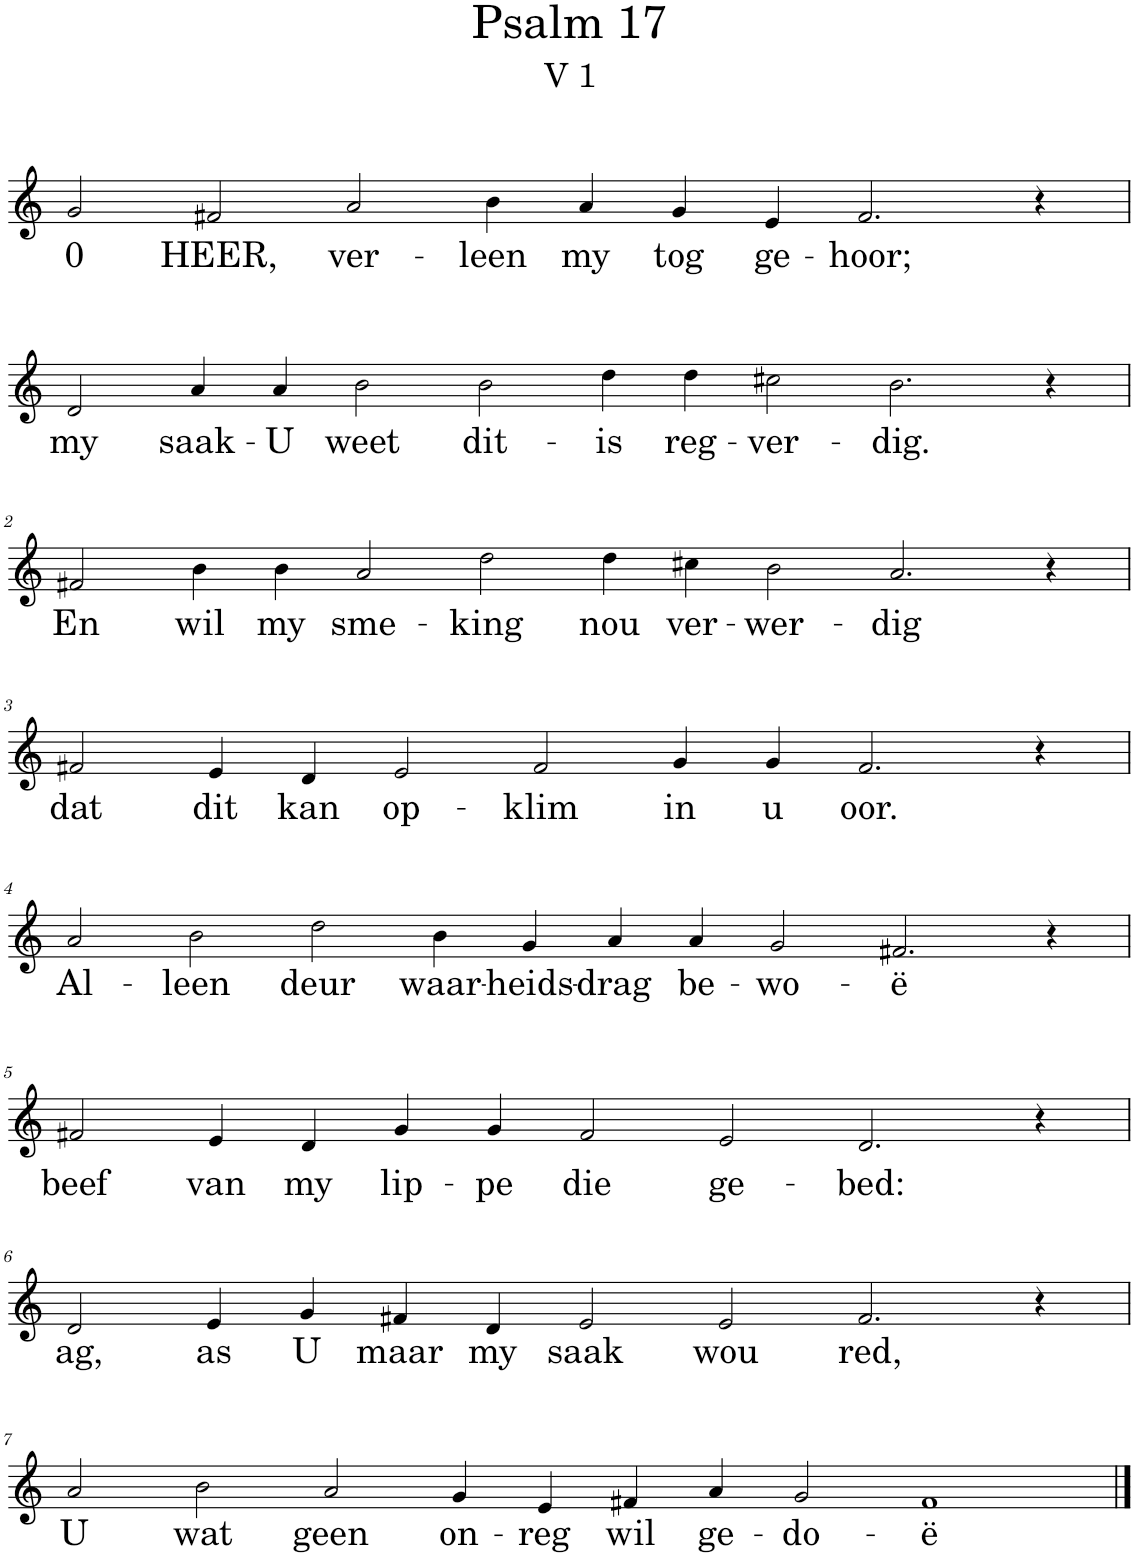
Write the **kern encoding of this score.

**kern	**text
*part1	*part1
*staff1	*staff1
*I"Pipe Organ	*
*I'Org.	*
*clefG2	*
*k[]	*
*M16/4	*
=	=
!	!LO:LY:b
2g/	0
!	!LO:LY:b
2f#X/	HEER,
!	!LO:LY:b
2a/	ver-
!	!LO:LY:b
4b\	-leen
!	!LO:LY:b
4a/	my
!	!LO:LY:b
4g/	tog
!	!LO:LY:b
4e/	ge-
!	!LO:LY:b
2.f#/	-hoor;
4r	.
!!LO:LB:g=z
=1	=1
!	!LO:LY:b
2d/	my
!	!LO:LY:b
4a/	saak-
!	!LO:LY:b
4a/	-U
!	!LO:LY:b
2b\	weet
!	!LO:LY:b
2b\	dit-
!	!LO:LY:b
4dd\	-is
!	!LO:LY:b
4dd\	reg-
!	!LO:LY:b
2cc#X\	-ver-
!	!LO:LY:b
2.b\	-dig.
4r	.
!!LO:LB:g=z
=2	=2
!	!LO:LY:b
2f#X/	En
!	!LO:LY:b
4b\	wil
!	!LO:LY:b
4b\	my
!	!LO:LY:b
2a/	sme-
!	!LO:LY:b
2dd\	-king
!	!LO:LY:b
4dd\	nou
!	!LO:LY:b
4cc#X\	ver-
!	!LO:LY:b
2b\	-wer-
!	!LO:LY:b
2.a/	-dig
4r	.
!!LO:LB:g=z
=3	=3
*M14/4	*
!	!LO:LY:b
2f#X/	dat
!	!LO:LY:b
4e/	dit
!	!LO:LY:b
4d/	kan
!	!LO:LY:b
2e/	op-
!	!LO:LY:b
2f#/	-klim
!	!LO:LY:b
4g/	in
!	!LO:LY:b
4g/	u
!	!LO:LY:b
2.f#/	oor.
4r	.
!!LO:LB:g=z
=4	=4
*M16/4	*
!	!LO:LY:b
2a/	Al-
!	!LO:LY:b
2b\	-leen
!	!LO:LY:b
2dd\	deur
!	!LO:LY:b
4b\	waar-
!	!LO:LY:b
4g/	-heids-
!	!LO:LY:b
4a/	-drag
!	!LO:LY:b
4a/	be-
!	!LO:LY:b
2g/	-wo-
!	!LO:LY:b
2.f#X/	-ë
4r	.
!!LO:LB:g=z
=5	=5
*M14/4	*
!	!LO:LY:b
2f#X/	beef
!	!LO:LY:b
4e/	van
!	!LO:LY:b
4d/	my
!	!LO:LY:b
4g/	lip-
!	!LO:LY:b
4g/	-pe
!	!LO:LY:b
2f#/	die
!	!LO:LY:b
2e/	ge-
!	!LO:LY:b
2.d/	-bed:
4r	.
!!LO:LB:g=z
=6	=6
!	!LO:LY:b
2d/	ag,
!	!LO:LY:b
4e/	as
!	!LO:LY:b
4g/	U
!	!LO:LY:b
4f#X/	maar
!	!LO:LY:b
4d/	my
!	!LO:LY:b
2e/	saak
!	!LO:LY:b
2e/	wou
!	!LO:LY:b
2.f#/	red,
4r	.
!!LO:LB:g=z
=7	=7
*M16/4	*
!	!LO:LY:b
2a/	U
!	!LO:LY:b
2b\	wat
!	!LO:LY:b
2a/	geen
!	!LO:LY:b
4g/	on-
!	!LO:LY:b
4e/	-reg
!	!LO:LY:b
4f#X/	wil
!	!LO:LY:b
4a/	ge-
!	!LO:LY:b
2g/	-do-
!	!LO:LY:b
1f#	-ë
==	==
*-	*-
